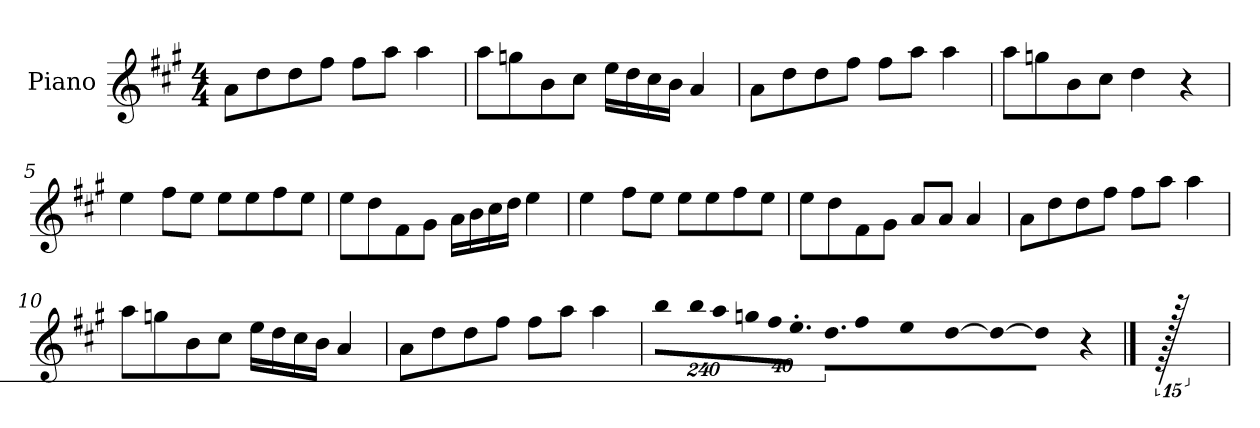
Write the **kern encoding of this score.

**kern
*part1
*staff1
*I"Piano
*I'P-no
*clefG2
*k[f#c#g#]
*M4/4
*MM90
=1
8a\L
8dd\
8dd\
8ff#\J
8ff#\L
8aa\J
4aa\
=2
8aa\L
8ggn\
8b\
8cc#\J
16ee\LL
16dd\
16cc#\
16b\JJ
4a/
=3
8a\L
8dd\
8dd\
8ff#\J
8ff#\L
8aa\J
4aa\
=4
8aa\L
8ggn\
8b\
8cc#\J
4dd\
4r
=5
4ee\
8ff#\L
8ee\J
8ee\L
8ee\
8ff#\
8ee\J
!!LO:LB:g=z
=6
8ee\L
8dd\
8f#\
8g#\J
16a\LL
16b\
16cc#\
16dd\JJ
4ee\
=7
4ee\
8ff#\L
8ee\J
8ee\L
8ee\
8ff#\
8ee\J
=8
8ee\L
8dd\
8f#\
8g#\J
8a/L
8a/J
4a/
=9
8a\L
8dd\
8dd\
8ff#\J
8ff#\L
8aa\J
4aa\
=10
8aa\L
8ggn\
8b\
8cc#\J
16ee\LL
16dd\
16cc#\
16b\JJ
4a/
!!LO:LB:g=z
=11
8a\L
8dd\
8dd\
8ff#\J
8ff#\L
8aa\J
4aa\
=12
*Xbrackettup
!LO:N:vis=8
960%137bb\L
!LO:N:vis=16
1920%137bb\L
!LO:N:vis=16
1920%137aa\
!LO:N:vis=16
1920%137ggn\
!LO:N:vis=32
640%23ff#\K
!LO:N:vis=16.
960%103ee'\JJ
*brackettup
!LO:N:vis=16.
960%103dd\LL
!LO:N:vis=32
640%23ff#\K
!LO:N:vis=16
1920%137ee\
!LO:N:vis=16
[1920%137dd\J
!LO:N:vis=8
960%137dd\_
!LO:N:vis=32
640%23dd\Jkk]
480%17r
==13
1920r
=
*-
